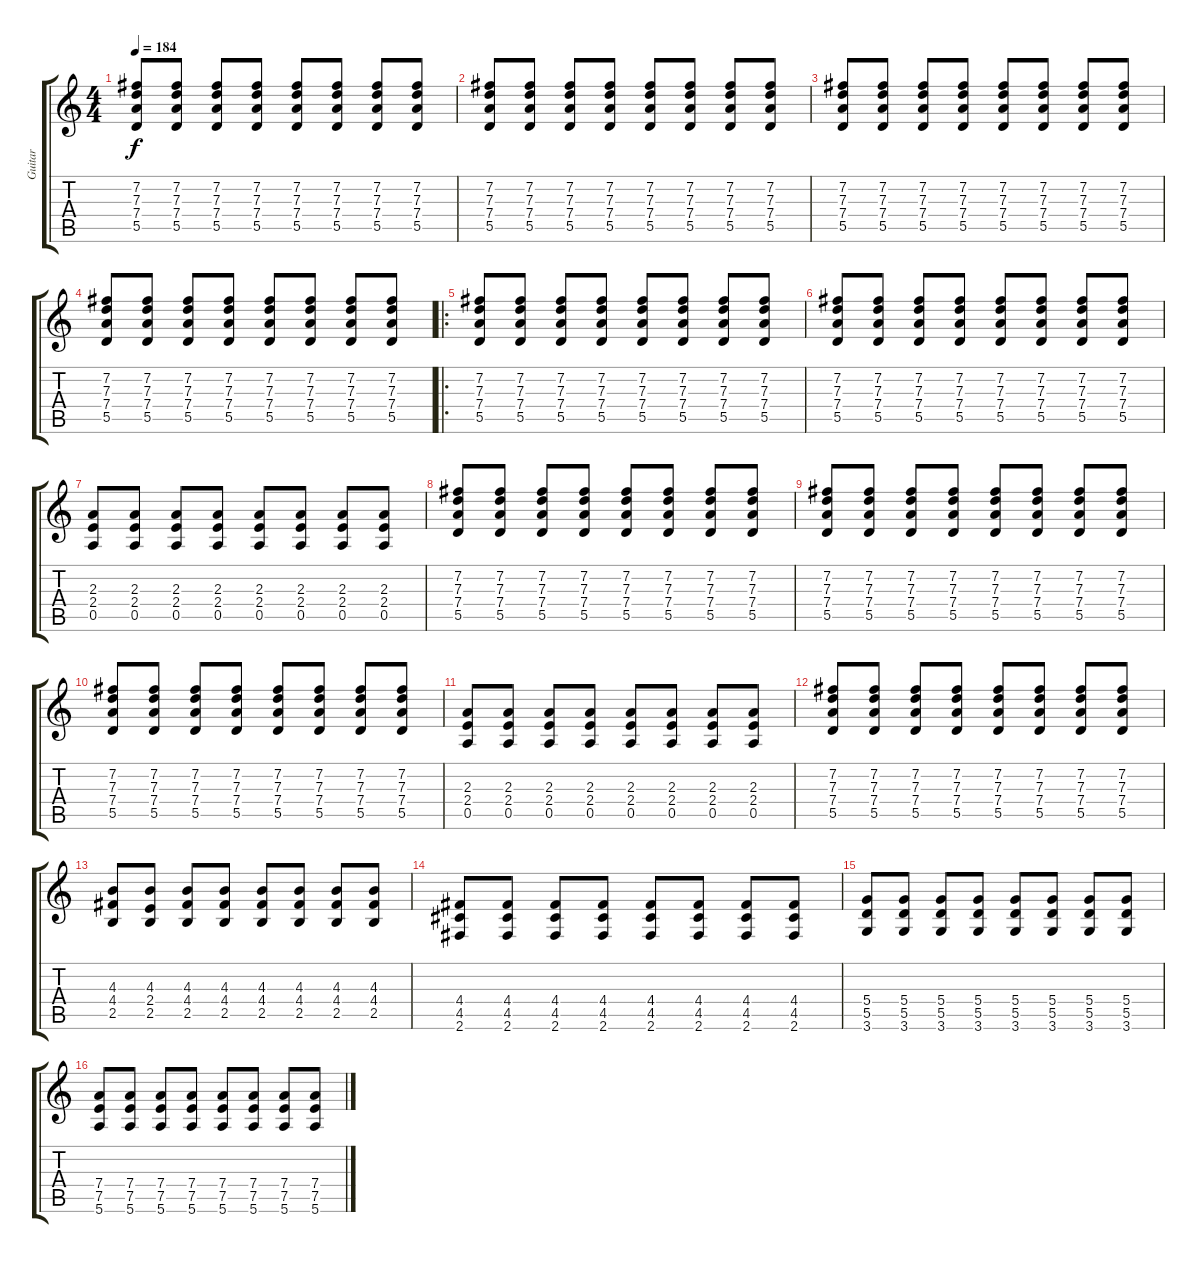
\track ("Guitar" "Guitar") {instrument distortionguitar}
\staff {score tabs}
\tuning (E4 B3 G3 D3 A2 E2) {hide}
\ts (4 4)
\tempo 184
\clef g2
\ks c
(7.2 7.3 7.4 5.5).8{dy f instrument distortionguitar} (7.2 7.3 7.4 5.5).8 (7.2 7.3 7.4 5.5).8 (7.2 7.3 7.4 5.5).8 (7.2 7.3 7.4 5.5).8 (7.2 7.3 7.4 5.5).8 (7.2 7.3 7.4 5.5).8 (7.2 7.3 7.4 5.5).8 |
(7.2 7.3 7.4 5.5).8 (7.2 7.3 7.4 5.5).8 (7.2 7.3 7.4 5.5).8 (7.2 7.3 7.4 5.5).8 (7.2 7.3 7.4 5.5).8 (7.2 7.3 7.4 5.5).8 (7.2 7.3 7.4 5.5).8 (7.2 7.3 7.4 5.5).8 |
(7.2 7.3 7.4 5.5).8 (7.2 7.3 7.4 5.5).8 (7.2 7.3 7.4 5.5).8 (7.2 7.3 7.4 5.5).8 (7.2 7.3 7.4 5.5).8 (7.2 7.3 7.4 5.5).8 (7.2 7.3 7.4 5.5).8 (7.2 7.3 7.4 5.5).8 |
(7.2 7.3 7.4 5.5).8 (7.2 7.3 7.4 5.5).8 (7.2 7.3 7.4 5.5).8 (7.2 7.3 7.4 5.5).8 (7.2 7.3 7.4 5.5).8 (7.2 7.3 7.4 5.5).8 (7.2 7.3 7.4 5.5).8 (7.2 7.3 7.4 5.5).8 |
\ro
(7.2 7.3 7.4 5.5).8 (7.2 7.3 7.4 5.5).8 (7.2 7.3 7.4 5.5).8 (7.2 7.3 7.4 5.5).8 (7.2 7.3 7.4 5.5).8 (7.2 7.3 7.4 5.5).8 (7.2 7.3 7.4 5.5).8 (7.2 7.3 7.4 5.5).8 |
(7.2 7.3 7.4 5.5).8 (7.2 7.3 7.4 5.5).8 (7.2 7.3 7.4 5.5).8 (7.2 7.3 7.4 5.5).8 (7.2 7.3 7.4 5.5).8 (7.2 7.3 7.4 5.5).8 (7.2 7.3 7.4 5.5).8 (7.2 7.3 7.4 5.5).8 |
(2.3 2.4 0.5).8 (2.3 2.4 0.5).8 (2.3 2.4 0.5).8 (2.3 2.4 0.5).8 (2.3 2.4 0.5).8 (2.3 2.4 0.5).8 (2.3 2.4 0.5).8 (2.3 2.4 0.5).8 |
(7.2 7.3 7.4 5.5).8 (7.2 7.3 7.4 5.5).8 (7.2 7.3 7.4 5.5).8 (7.2 7.3 7.4 5.5).8 (7.2 7.3 7.4 5.5).8 (7.2 7.3 7.4 5.5).8 (7.2 7.3 7.4 5.5).8 (7.2 7.3 7.4 5.5).8 |
(7.2 7.3 7.4 5.5).8 (7.2 7.3 7.4 5.5).8 (7.2 7.3 7.4 5.5).8 (7.2 7.3 7.4 5.5).8 (7.2 7.3 7.4 5.5).8 (7.2 7.3 7.4 5.5).8 (7.2 7.3 7.4 5.5).8 (7.2 7.3 7.4 5.5).8 |
(7.2 7.3 7.4 5.5).8 (7.2 7.3 7.4 5.5).8 (7.2 7.3 7.4 5.5).8 (7.2 7.3 7.4 5.5).8 (7.2 7.3 7.4 5.5).8 (7.2 7.3 7.4 5.5).8 (7.2 7.3 7.4 5.5).8 (7.2 7.3 7.4 5.5).8 |
(2.3 2.4 0.5).8 (2.3 2.4 0.5).8 (2.3 2.4 0.5).8 (2.3 2.4 0.5).8 (2.3 2.4 0.5).8 (2.3 2.4 0.5).8 (2.3 2.4 0.5).8 (2.3 2.4 0.5).8 |
(7.2 7.3 7.4 5.5).8 (7.2 7.3 7.4 5.5).8 (7.2 7.3 7.4 5.5).8 (7.2 7.3 7.4 5.5).8 (7.2 7.3 7.4 5.5).8 (7.2 7.3 7.4 5.5).8 (7.2 7.3 7.4 5.5).8 (7.2 7.3 7.4 5.5).8 |
(4.3 4.4 2.5).8 (4.3 2.4 2.5).8 (4.3 4.4 2.5).8 (4.3 4.4 2.5).8 (4.3 4.4 2.5).8 (4.3 4.4 2.5).8 (4.3 4.4 2.5).8 (4.3 4.4 2.5).8 |
(4.4 4.5 2.6).8 (4.4 4.5 2.6).8 (4.4 4.5 2.6).8 (4.4 4.5 2.6).8 (4.4 4.5 2.6).8 (4.4 4.5 2.6).8 (4.4 4.5 2.6).8 (4.4 4.5 2.6).8 |
(5.4 5.5 3.6).8 (5.4 5.5 3.6).8 (5.4 5.5 3.6).8 (5.4 5.5 3.6).8 (5.4 5.5 3.6).8 (5.4 5.5 3.6).8 (5.4 5.5 3.6).8 (5.4 5.5 3.6).8 |
(7.4 7.5 5.6).8 (7.4 7.5 5.6).8 (7.4 7.5 5.6).8 (7.4 7.5 5.6).8 (7.4 7.5 5.6).8 (7.4 7.5 5.6).8 (7.4 7.5 5.6).8 (7.4 7.5 5.6).8
